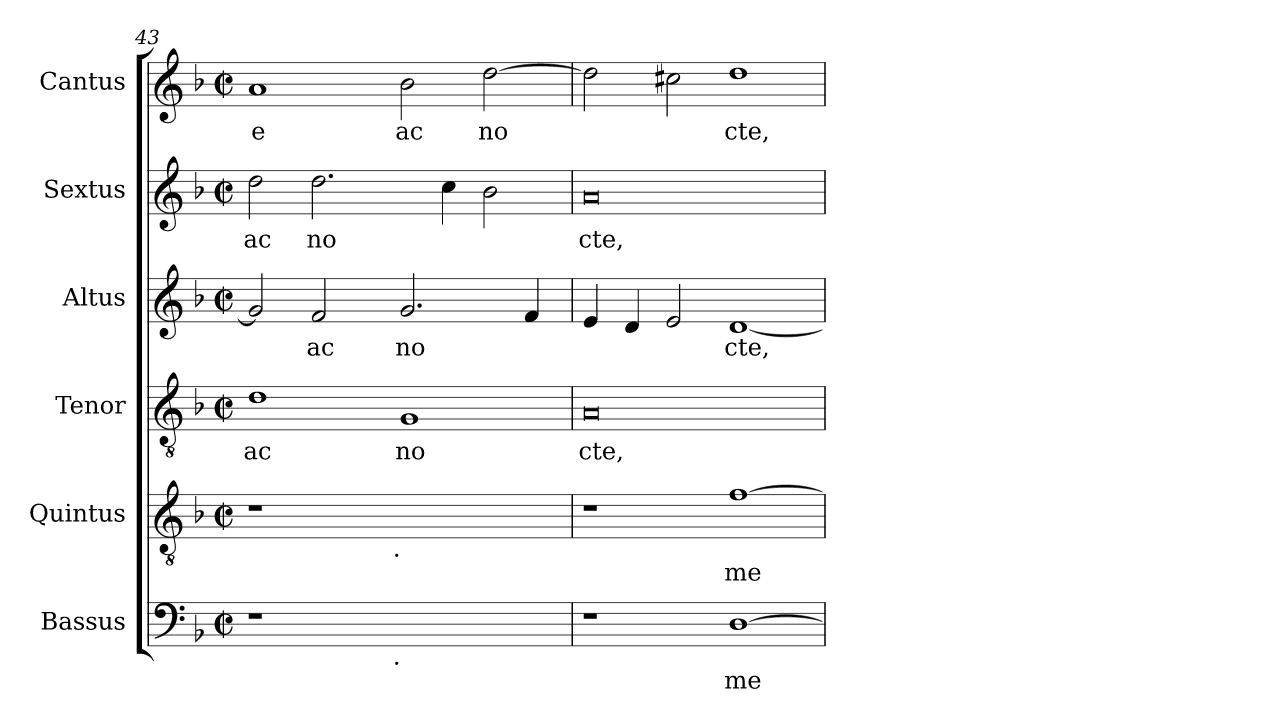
**kern	**text	**kern	**text	**kern	**text	**kern	**text	**kern	**text	**kern	**text
*part6	*part6	*part5	*part5	*part4	*part4	*part3	*part3	*part2	*part2	*part1	*part1
*staff6	*staff6	*staff5	*staff5	*staff4	*staff4	*staff3	*staff3	*staff2	*staff2	*staff1	*staff1
*I"Bassus	*	*I"Quintus	*	*I"Tenor	*	*I"Altus	*	*I"Sextus	*	*I"Cantus	*
*I'B	*	*I'Q	*	*I'T	*	*I'A	*	*I'S	*	*I'C	*
*clefF4	*	*clefGv2	*	*clefGv2	*	*clefG2	*	*clefG2	*	*clefG2	*
*k[b-]	*	*k[b-]	*	*k[b-]	*	*k[b-]	*	*k[b-]	*	*k[b-]	*
*F:	*	*F:	*	*F:	*	*F:	*	*F:	*	*F:	*
*M2/2	*	*M2/2	*	*M2/2	*	*M2/2	*	*M2/2	*	*M2/2	*
*met(c|)	*	*met(c|)	*	*met(c|)	*	*met(c|)	*	*met(c|)	*	*met(c|)	*
=43	=43	=43	=43	=43	=43	=43	=43	=43	=43	=43	=43
!	!	!	!	!	!LO:LY:b:cj	!	!LO:LY:b:cj	!	!LO:LY:b:cj	!	!LO:LY:b:cj
*^	*	*^	*	*	*	*	*	*	*	*	*
1r	2ryy	.	1r	2ryy	.	1d	ac	2g/]	.	2dd\	ac	1a	e
!	!	!	!	!	!	!	!	!	!LO:LY:b:cj	!	!LO:LY:b:cj	!	!
.	4ryy	.	.	4ryy	.	.	.	2f/	ac	2.dd\	no	.	.
.	8...ryy	.	.	8...ryy	.	.	.	.	.	.	.	.	.
!	!	!	!	!LO:TX:b:t=.	!	!	!	!	!	!	!	!	!
!	!LO:TX:b:t=.	!	!	!	!	!	!	!	!	!	!	!	!
.	1ryy	.	.	1ryy	.	.	.	.	.	.	.	.	.
!	!	!	!	!	!	!	!LO:LY:b:cj	!	!LO:LY:b:cj	!	!	!	!LO:LY:b:cj
1ryy	.	.	1ryy	.	.	1G	no	2.g/	no	.	.	2b-\	ac
!	!	!	!	!	!	!	!	!	!	!	!LO:LY:b:cj	!	!
.	.	.	.	.	.	.	.	.	.	4cc\	.	.	.
!	!	!	!	!	!	!	!	!	!	!	!LO:LY:b:cj	!	!LO:LY:b:cj
.	.	.	.	.	.	.	.	.	.	2b-\	.	[>2dd\	no
!	!	!	!	!	!	!	!	!	!LO:LY:b:cj	!	!	!	!
.	.	.	.	.	.	.	.	4f/	.	.	.	.	.
.	64ryy	.	.	64ryy	.	.	.	.	.	.	.	.	.
=44	=44	=44	=44	=44	=44	=44	=44	=44	=44	=44	=44	=44	=44
!	!	!	!	!	!	!	!LO:LY:b:cj	!	!LO:LY:b:cj	!	!LO:LY:b:cj	!	!LO:LY:b:cj
*v	*v	*	*	*	*	*	*	*	*	*	*	*	*
*	*	*v	*v	*	*	*	*	*	*	*	*	*
1r	.	1r	.	0A	cte,	4e/	.	0a	cte,	2dd\]	.
!	!	!	!	!	!	!	!LO:LY:b:cj	!	!	!	!
.	.	.	.	.	.	4d/	.	.	.	.	.
!	!	!	!	!	!	!	!LO:LY:b:cj	!	!	!	!LO:LY:b:cj
.	.	.	.	.	.	2e/	.	.	.	2cc#X\	.
!	!LO:LY:b:cj	!	!LO:LY:b:cj	!	!	!	!LO:LY:b:cj	!	!	!	!LO:LY:b:cj
[<1D	me	[<1f	me	.	.	[<1d	cte,	.	.	1dd	cte,
=	=	=	=	=	=	=	=	=	=	=	=
*-	*-	*-	*-	*-	*-	*-	*-	*-	*-	*-	*-
